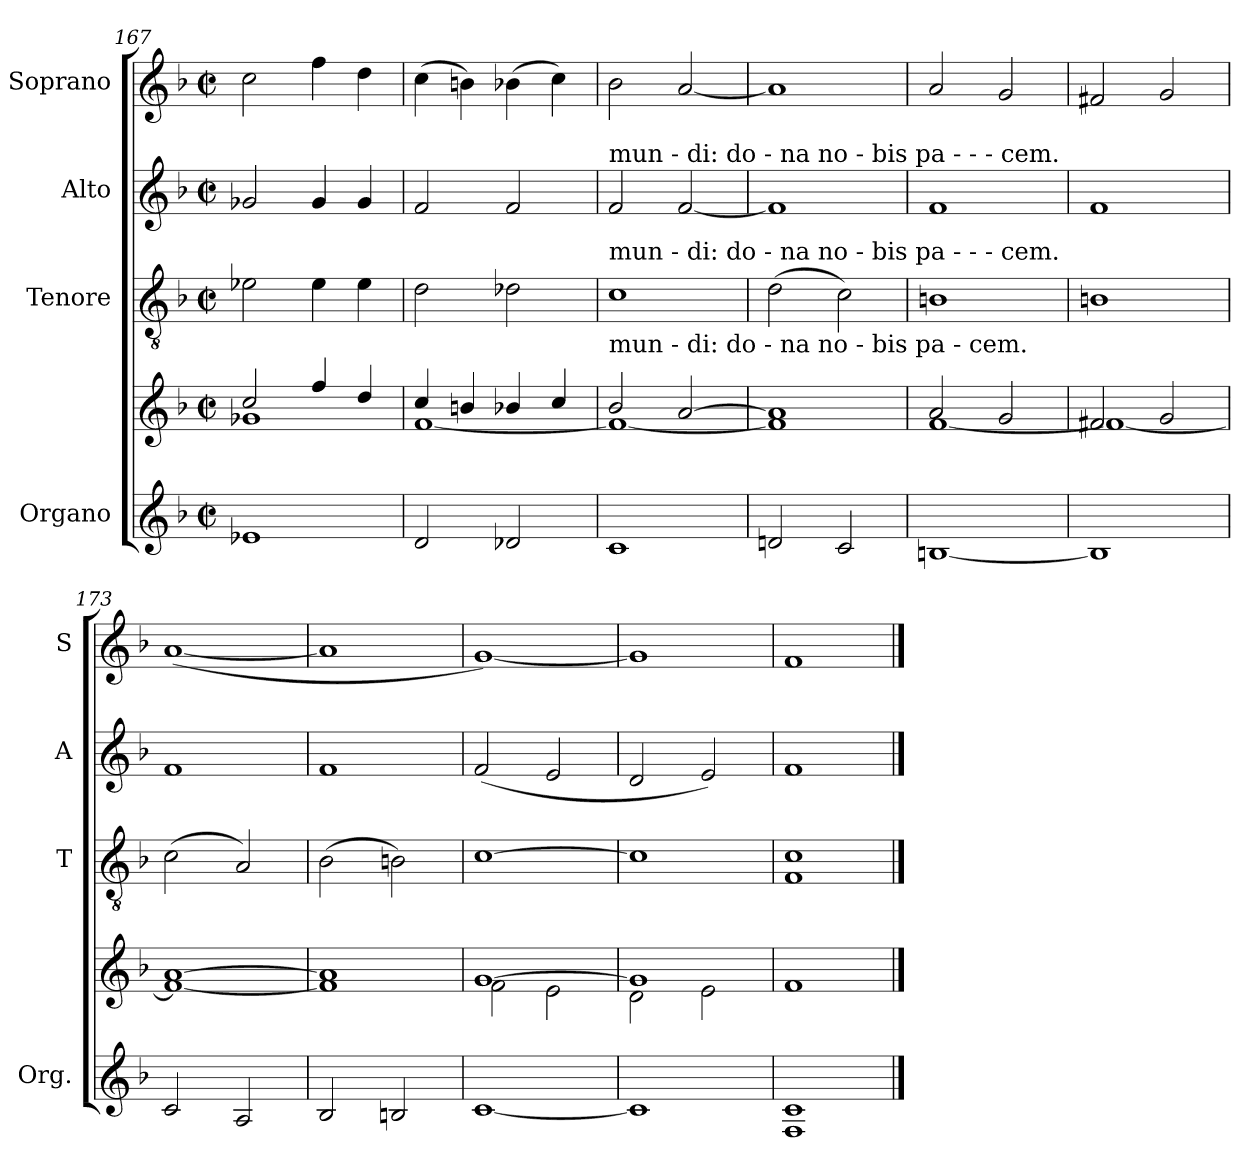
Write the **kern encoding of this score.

**kern	**kern	**kern	**kern	**kern
*part4	*part4	*part3	*part2	*part1
*staff5	*staff4	*staff3	*staff2	*staff1
*I"Organo	*	*I"Tenore	*I"Alto	*I"Soprano
*I'Org.	*	*I'T	*I'A	*I'S
*clefG2	*clefG2	*clefGv2	*clefG2	*clefG2
*k[b-]	*k[b-]	*k[b-]	*k[b-]	*k[b-]
*F:	*F:	*F:	*F:	*F:
*M2/2	*M2/2	*M2/2	*M2/2	*M2/2
*met(c|)	*met(c|)	*met(c|)	*met(c|)	*met(c|)
=167	=167	=167	=167	=167
*	*^	*	*	*
1e-X	2cc/	1g-X	2e-X\	2g-X/	2cc\
.	4ff/	.	4e-\	4g-/	4ff\
.	4dd/	.	4e-\	4g-/	4dd\
=168	=168	=168	=168	=168	=168
2d/	4cc/	[<1f	2d\	2f/	(4cc\
.	4bn/	.	.	.	4bn\)
2d-X/	4b-X/	.	2d-X\	2f/	(4b-X\
.	4cc/	.	.	.	4cc\)
!!LO:LB:g=z
=169	=169	=169	=169	=169	=169
!	!	!	!	!LO:TX:a:t=mun   -   di&colon;                                        do   -    na             no   -   bis           pa                        -                         -                          -                       cem.	!
!	!	!	!LO:TX:a:t=mun   -   di&colon;                                        do         -               na                      no         -             bis                     pa          -             -           -            cem.	!	!
!	!	!	!LO:TX:b:t=mun         -            di&colon;                         do          -              na                      no         -            bis                       pa                        -                       cem.	!	!
1c	2b-/	1f_	1c	2f/	2b-\
.	[>2a/	.	.	[2f/	[2a/
=170	=170	=170	=170	=170	=170
2dn/	1a]	1f]	(2d\	1f]	1a]
2c/	.	.	2c\)	.	.
=171	=171	=171	=171	=171	=171
[1Bn	2a/	[<1f	1Bn	1f	2a/
.	2g/	.	.	.	2g/
=172	=172	=172	=172	=172	=172
1B]	2f#X/	1f_	1Bn	1f	2f#X/
.	2g/	.	.	.	2g/
=173	=173	=173	=173	=173	=173
2c/	[>1a	1f_	(2c\	1f	([1a
2A/	.	.	2A/)	.	.
=174	=174	=174	=174	=174	=174
2B-/	1a]	1f]	(2B-\	1f	1a]
2Bn/	.	.	2Bn\)	.	.
=175	=175	=175	=175	=175	=175
[1c	[>1g	2f\	[1c	(2f/	[1g)
.	.	2e\	.	2e/	.
=176	=176	=176	=176	=176	=176
1c]	1g]	2d\	1c]	2d/	1g]
.	.	2e\	.	2e/)	.
*	*v	*v	*	*	*
=177	=177	=177	=177	=177
1F 1c	1f	1F 1c	1f	1f
==	==	==	==	==
*-	*-	*-	*-	*-
